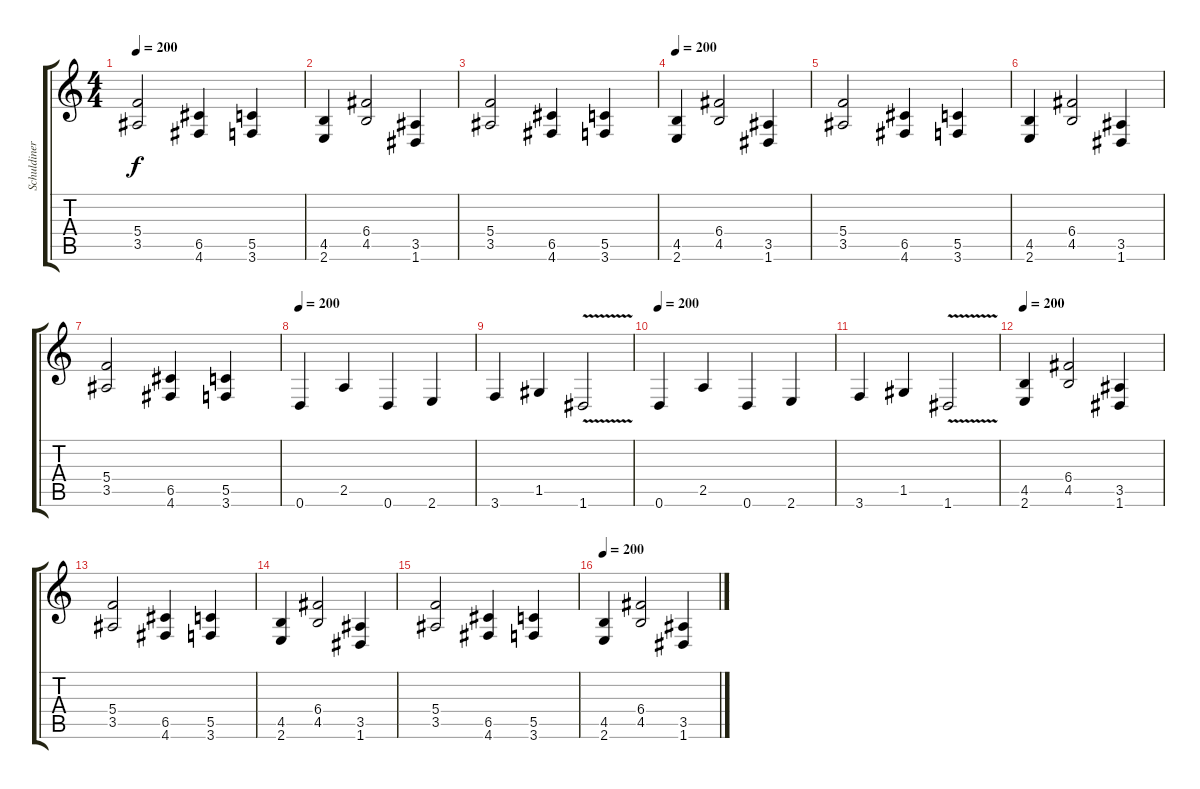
\track ("Schuldiner" "Schuldiner") {instrument distortionguitar}
\staff {score tabs}
\tuning (D4 A3 F3 C3 G2 D2) {hide}
\ts (4 4)
\tempo 200
\clef g2
\ks c
(5.4 3.5).2{dy f} (6.5 4.6).4 (5.5 3.6).4 |
(4.5 2.6).4 (6.4 4.5).2 (3.5 1.6).4 |
(5.4 3.5).2 (6.5 4.6).4 (5.5 3.6).4 |
\tempo 200
(4.5 2.6).4 (6.4 4.5).2 (3.5 1.6).4 |
(5.4 3.5).2 (6.5 4.6).4 (5.5 3.6).4 |
(4.5 2.6).4 (6.4 4.5).2 (3.5 1.6).4 |
(5.4 3.5).2 (6.5 4.6).4 (5.5 3.6).4 |
\tempo 200
0.6.4 2.5.4 0.6.4 2.6.4 |
3.6.4 1.5.4 1.6{v}.2 |
\tempo 200
0.6.4 2.5.4 0.6.4 2.6.4 |
3.6.4 1.5.4 1.6{v}.2 |
\tempo 200
(4.5 2.6).4 (6.4 4.5).2 (3.5 1.6).4 |
(5.4 3.5).2 (6.5 4.6).4 (5.5 3.6).4 |
(4.5 2.6).4 (6.4 4.5).2 (3.5 1.6).4 |
(5.4 3.5).2 (6.5 4.6).4 (5.5 3.6).4 |
\tempo 200
(4.5 2.6).4 (6.4 4.5).2 (3.5 1.6).4
